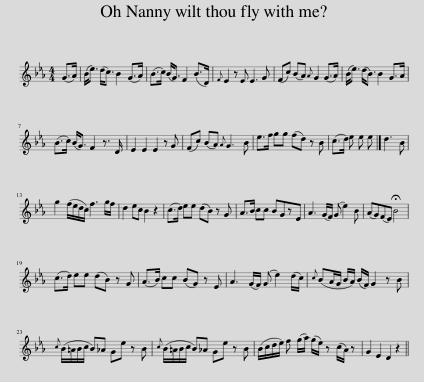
X:1
L:1/8
M:4/4
I:linebreak $
K:Eb
V:1 treble
V:1
 (G>A) | (B<e) (d<c) B2 (G>A) | (B>c) (B<G) F2 (B>D) |{F} E2 z E E3 G | (Fc) (BA){A} G2 (G>A) | %5
 (B<e) (d<B) B2 G>A |$ (B>c) (B<G) F2 z3/2 D/ | E2 E2 E2 z G | (Fc) (BA){A} G3 B | e>f gg (fd) z B | %10
 (c>d) e e e |] d3 B |$ g2 (f/e/d/c/) f3 g/f/ | d2 ec B2 z2 | (c>d) ee (dB) z G | %15
 A>B cc BGzE | A3 (G/F/) (G e2) B | (AG)(FE) !fermata!B4 |$ (c>d) ee (dB) z G | (A>B) cc (BG) z E | %20
 A3 (G/F/) (G e2) (d/c/) |{c} (BA/G/ B/A/) (B/F/) G2 z B |${c} (B/=A/B/c/ B)_A Ge z B |{c} (B/=A/B/c/ B)_A Ge z B | (B/c/d/e/) f (g/a/) (g/e/) z (c/A/) z | %25
 G2 E2 D2 z2 || %26
